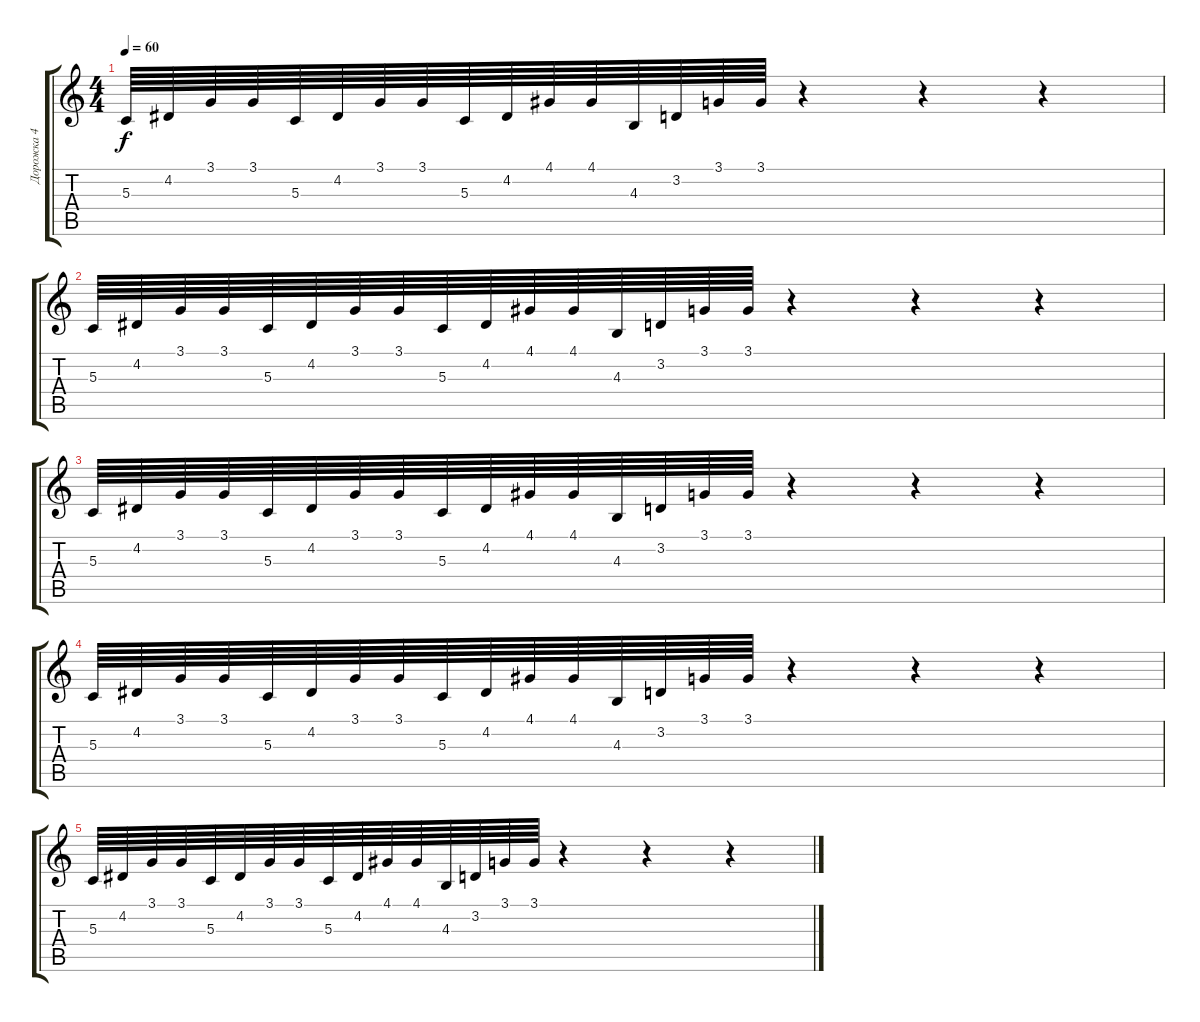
\track ("Дорожка 4" "Дорожка 4") {instrument tremolostrings}
\staff {score tabs}
\tuning (E4 B3 G3 D3 A2 E2) {hide}
\ts (4 4)
\tempo 60
\clef g2
\ks c
5.3.64{dy f} 4.2.64 3.1.64 3.1.64 5.3.64 4.2.64 3.1.64 3.1.64 5.3.64 4.2.64 4.1.64 4.1.64 4.3.64 3.2.64 3.1.64 3.1.64 r.4 r.4 r.4 |
5.3.64 4.2.64 3.1.64 3.1.64 5.3.64 4.2.64 3.1.64 3.1.64 5.3.64 4.2.64 4.1.64 4.1.64 4.3.64 3.2.64 3.1.64 3.1.64 r.4 r.4 r.4 |
5.3.64 4.2.64 3.1.64 3.1.64 5.3.64 4.2.64 3.1.64 3.1.64 5.3.64 4.2.64 4.1.64 4.1.64 4.3.64 3.2.64 3.1.64 3.1.64 r.4 r.4 r.4 |
5.3.64 4.2.64 3.1.64 3.1.64 5.3.64 4.2.64 3.1.64 3.1.64 5.3.64 4.2.64 4.1.64 4.1.64 4.3.64 3.2.64 3.1.64 3.1.64 r.4 r.4 r.4 |
5.3.64 4.2.64 3.1.64 3.1.64 5.3.64 4.2.64 3.1.64 3.1.64 5.3.64 4.2.64 4.1.64 4.1.64 4.3.64 3.2.64 3.1.64 3.1.64 r.4 r.4 r.4
